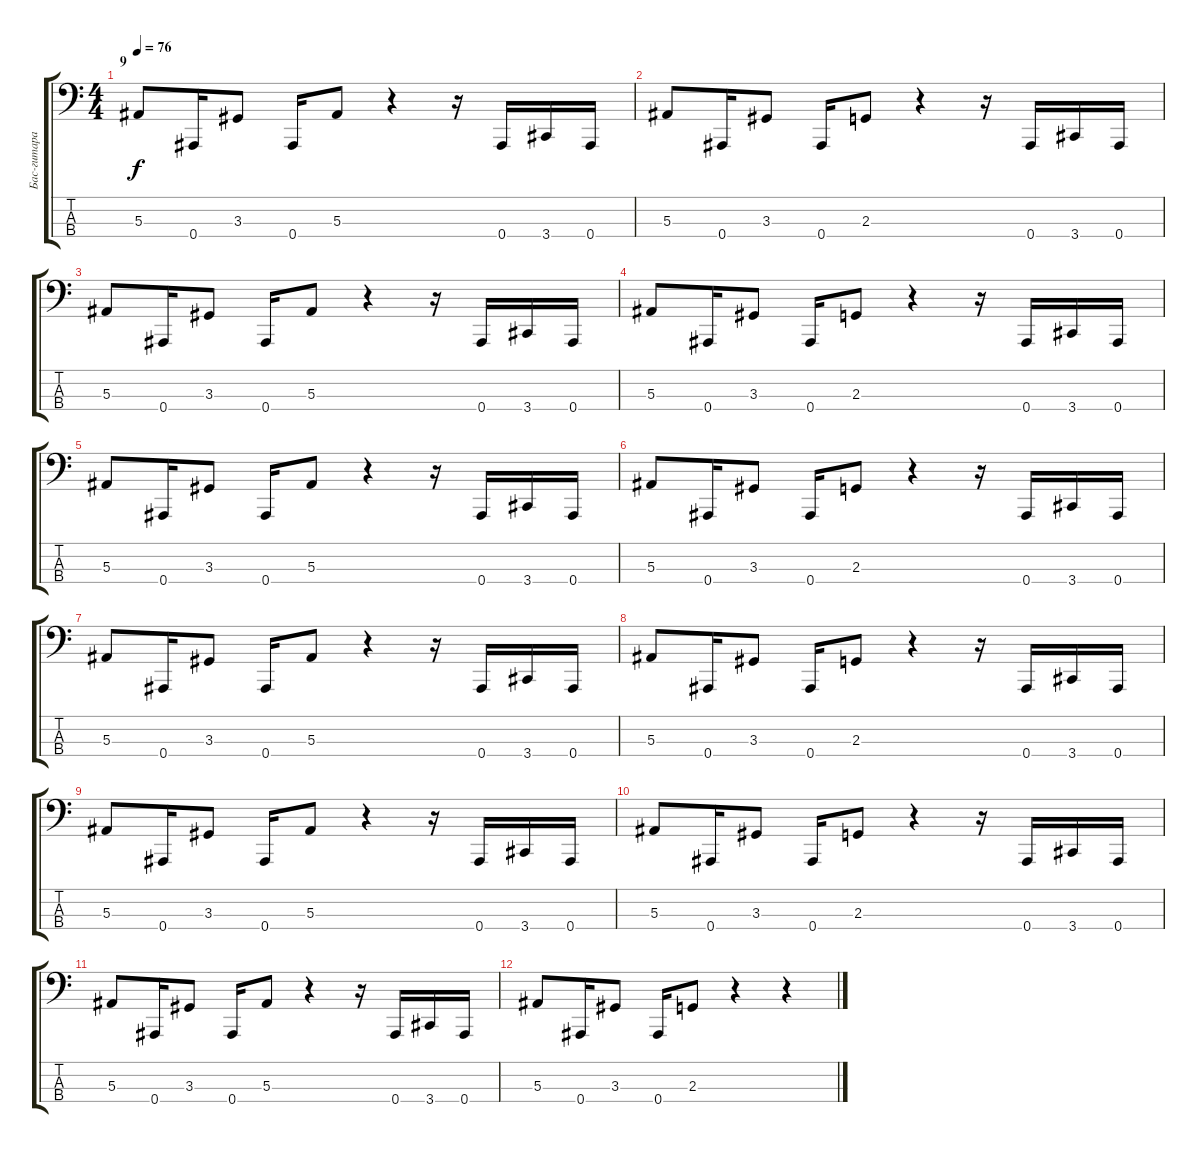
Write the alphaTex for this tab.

\track ("Бас-гитара" "Бас-гитара") {instrument electricbasspick}
\staff {score tabs}
\tuning (Eb2 Bb1 F1 Bb0) {hide}
\ts (4 4)
\section ("" "9")
\tempo 76
\clef f4
\ks c
5.3.8{dy f} 0.4.16 3.3.8 0.4.16 5.3.8 r.4 r.16 0.4.16 3.4.16 0.4.16 |
5.3.8 0.4.16 3.3.8 0.4.16 2.3.8 r.4 r.16 0.4.16 3.4.16 0.4.16 |
5.3.8 0.4.16 3.3.8 0.4.16 5.3.8 r.4 r.16 0.4.16 3.4.16 0.4.16 |
5.3.8 0.4.16 3.3.8 0.4.16 2.3.8 r.4 r.16 0.4.16 3.4.16 0.4.16 |
5.3.8 0.4.16 3.3.8 0.4.16 5.3.8 r.4 r.16 0.4.16 3.4.16 0.4.16 |
5.3.8 0.4.16 3.3.8 0.4.16 2.3.8 r.4 r.16 0.4.16 3.4.16 0.4.16 |
5.3.8 0.4.16 3.3.8 0.4.16 5.3.8 r.4 r.16 0.4.16 3.4.16 0.4.16 |
5.3.8 0.4.16 3.3.8 0.4.16 2.3.8 r.4 r.16 0.4.16 3.4.16 0.4.16 |
5.3.8 0.4.16 3.3.8 0.4.16 5.3.8 r.4 r.16 0.4.16 3.4.16 0.4.16 |
5.3.8 0.4.16 3.3.8 0.4.16 2.3.8 r.4 r.16 0.4.16 3.4.16 0.4.16 |
5.3.8 0.4.16 3.3.8 0.4.16 5.3.8 r.4 r.16 0.4.16 3.4.16 0.4.16 |
5.3.8 0.4.16 3.3.8 0.4.16 2.3.8 r.4 r.4
